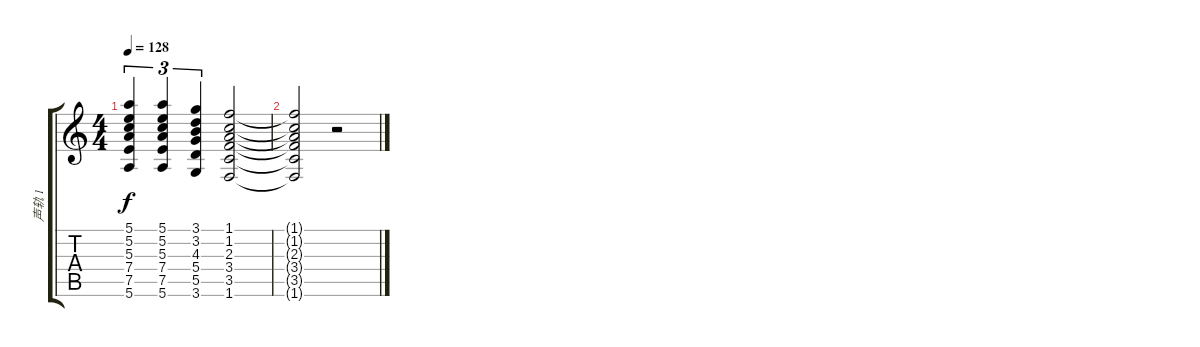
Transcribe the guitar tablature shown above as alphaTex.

\track ("声轨 1" "声轨 1") {instrument overdrivenguitar}
\staff {score tabs}
\tuning (E4 B3 G3 D3 A2 E2) {hide}
\ts (4 4)
\tempo 128
\clef g2
\ks c
(5.1 5.2 5.3 7.4 7.5 5.6).4{tu (3 2) dy f} (5.1 5.2 5.3 7.4 7.5 5.6).4{tu (3 2)} (3.1 3.2 4.3 5.4 5.5 3.6).4{tu (3 2)} (1.1 1.2 2.3 3.4 3.5 1.6).2 |
(1.1{t} 1.2{t} 2.3{t} 3.4{t} 3.5{t} 1.6{t}).2 r.2
